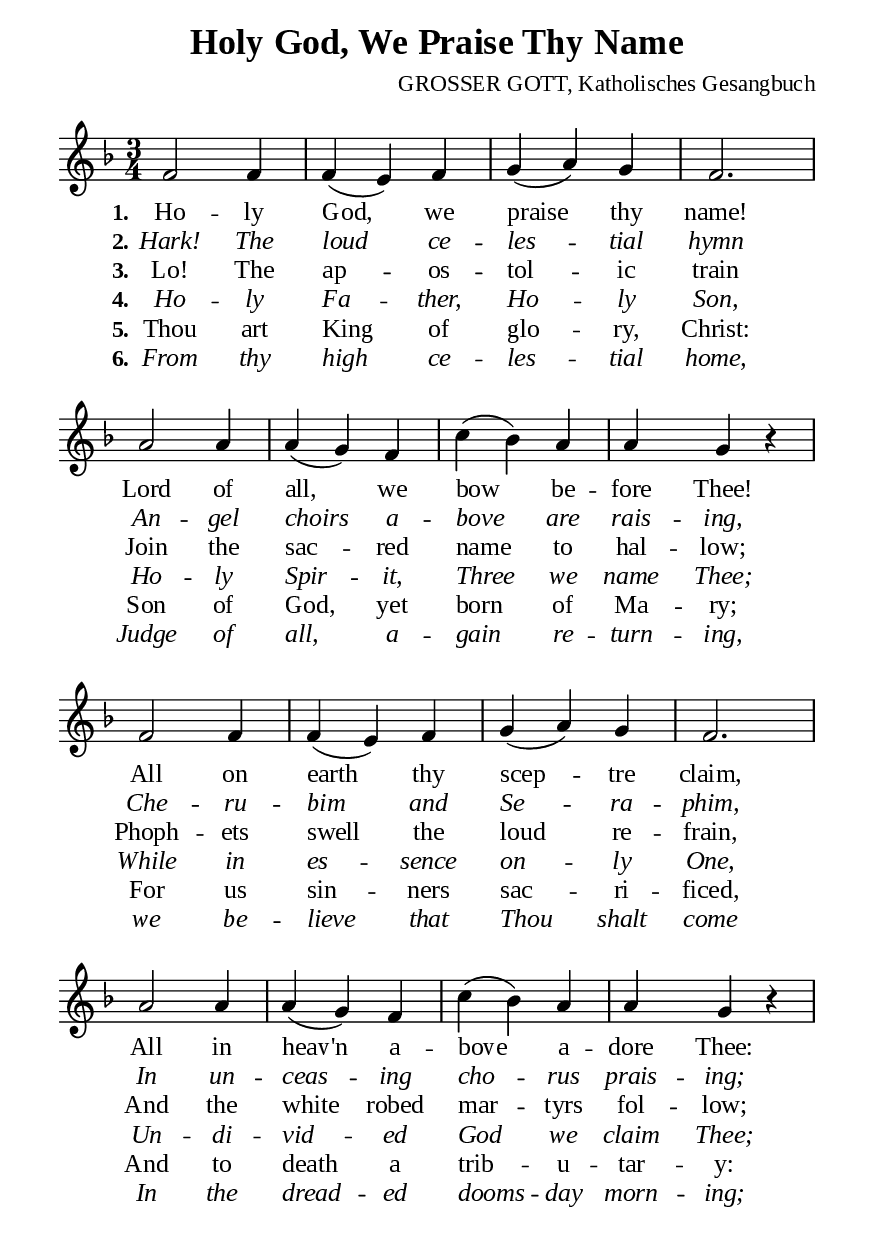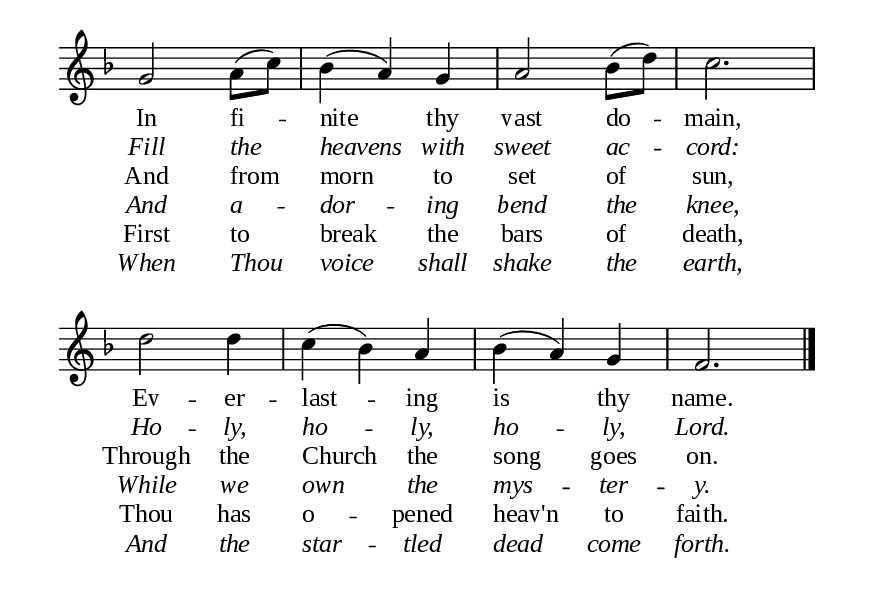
%%%%%%%%%%%%%%%%%%%%%%%%%%%%%
% CONTENTS OF THIS DOCUMENT
% 1. Common settings
% 2. Verse music
% 3. Verse lyrics
% 4. Layout
%%%%%%%%%%%%%%%%%%%%%%%%%%%%%

%%%%%%%%%%%%%%%%%%%%%%%%%%%%%
% 1. Common settings
%%%%%%%%%%%%%%%%%%%%%%%%%%%%%
\version "2.18.2"

\header {
  title = "Holy God, We Praise Thy Name"
  composer = "GROSSER GOTT, Katholisches Gesangbuch"
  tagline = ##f
}

global= {
  \key f \major
  \time 3/4
  \override Score.BarNumber.break-visibility = ##(#f #f #f)
  \override Lyrics.LyricSpace.minimum-distance = #4.0
}

\paper {
  #(set-paper-size "a5")
  top-margin = 3.2\mm
  bottom-marign = 10\mm
  left-margin = 10\mm
  right-margin = 10\mm
  indent = #0
  #(define fonts
	 (make-pango-font-tree "Liberation Serif"
	 		       "Liberation Serif"
			       "Liberation Serif"
			       (/ 20 20)))
  print-page-number = #f
}

printItalic = \with {
  \override LyricText.font-shape = #'italic
}

%%%%%%%%%%%%%%%%%%%%%%%%%%%%%
% 2. Verse music
%%%%%%%%%%%%%%%%%%%%%%%%%%%%%
musicVerseSoprano = \relative c' {
  %{	01	%} f2 f4 |
  %{	02	%} f (e) f |
  %{	03	%} g (a) g |
  %{	04	%} f2. |
  %{	05	%} a2 a4 |
  %{	06	%} a (g) f |
  %{	07	%} c' (bes) a |
  %{	08	%} a g r |
  %{	09	%} f2 f4 |
  %{	10	%} f (e) f |
  %{	11	%} g (a) g |
  %{	12	%} f2. |
  %{	13	%} a2 a4 |
  %{	14	%} a (g) f |
  %{	15	%} c' (bes) a |
  %{	16	%} a g r |
  
  \repeat volta 1 {
    %{	17	%} g2 a8 (c) |
    %{	18	%} bes4 (a) g |
    %{	19	%} a2 bes8 (d) |
    %{	20	%} c2. |
    %{	21	%} d2 d4 |
    %{	22	%} c (bes) a |
    %{	23	%} bes (a) g |
    %{	24	%} f2. \bar "|."
  }
}

%%%%%%%%%%%%%%%%%%%%%%%%%%%%%
% 3. Verse lyrics
%%%%%%%%%%%%%%%%%%%%%%%%%%%%%
verseOne = \lyricmode {
  \set stanza = #"1."
  Ho -- ly God, we praise thy name!
  Lord of all, we bow be -- fore Thee!
  All on earth thy scep -- tre claim,
  All in heav'n a -- bove a -- dore Thee:
  In fi -- nite thy vast do -- main,
  Ev -- er -- last -- ing is thy name.
}

verseTwo = \lyricmode {
  \set stanza = #"2."
  Hark! The loud ce -- les -- tial hymn
  An -- gel choirs a -- bove are rais -- ing,
  Che -- ru -- bim and Se -- ra -- phim,
  In un -- ceas -- ing cho -- rus prais -- ing;
  Fill the heavens with sweet ac -- cord:
  Ho -- ly, ho -- ly, ho -- ly, Lord.
}

verseThree = \lyricmode {
  \set stanza = #"3."
  Lo! The ap -- os -- tol -- ic train
  Join the sac -- red name to hal -- low;
  Phoph -- ets swell the loud re -- frain,
  And the white robed mar -- tyrs fol -- low;
  And from morn to set of sun,
  Through the Church the song goes on.
}

verseFour = \lyricmode {
  \set stanza = #"4."
  Ho -- ly Fa -- ther, Ho -- ly Son,
  Ho -- ly Spir -- it, Three we name Thee;
  While in es -- sence on -- ly One,
  Un -- di -- vid -- ed God we claim Thee;
  And a -- dor -- ing bend the knee,
  While we own the mys -- ter -- y.
}

verseFive = \lyricmode {
  \set stanza = #"5."
  Thou art King of glo -- ry, Christ:
  Son of God, yet born of Ma -- ry;
  For us sin -- ners sac -- ri -- ficed,
  And to death a trib -- u -- tar -- y:
  First to break the bars of death,
  Thou has o -- pened heav'n to faith.
}

verseSix = \lyricmode {
  \set stanza = #"6."
  From thy high ce -- les -- tial home,
  Judge of all, a -- gain re -- turn -- ing,
  we be -- lieve that Thou shalt come
  In the dread -- ed dooms -- day morn -- ing;
  When Thou voice shall shake the earth,
  And the star -- tled dead come forth.
}

%%%%%%%%%%%%%%%%%%%%%%%%%%%%%
% 4. Layout
%%%%%%%%%%%%%%%%%%%%%%%%%%%%%
\score {
    \new ChoirStaff <<
      \new Staff <<
        \clef "treble"
        \new Voice = "sopranos" { \global   \musicVerseSoprano }
      >>
      \new Lyrics \lyricsto sopranos \verseOne
      \new Lyrics \printItalic \lyricsto sopranos \verseTwo
      \new Lyrics \lyricsto sopranos \verseThree
      \new Lyrics \printItalic \lyricsto sopranos \verseFour
      \new Lyrics \lyricsto sopranos \verseFive
      \new Lyrics \printItalic \lyricsto sopranos \verseSix
    >>
}
